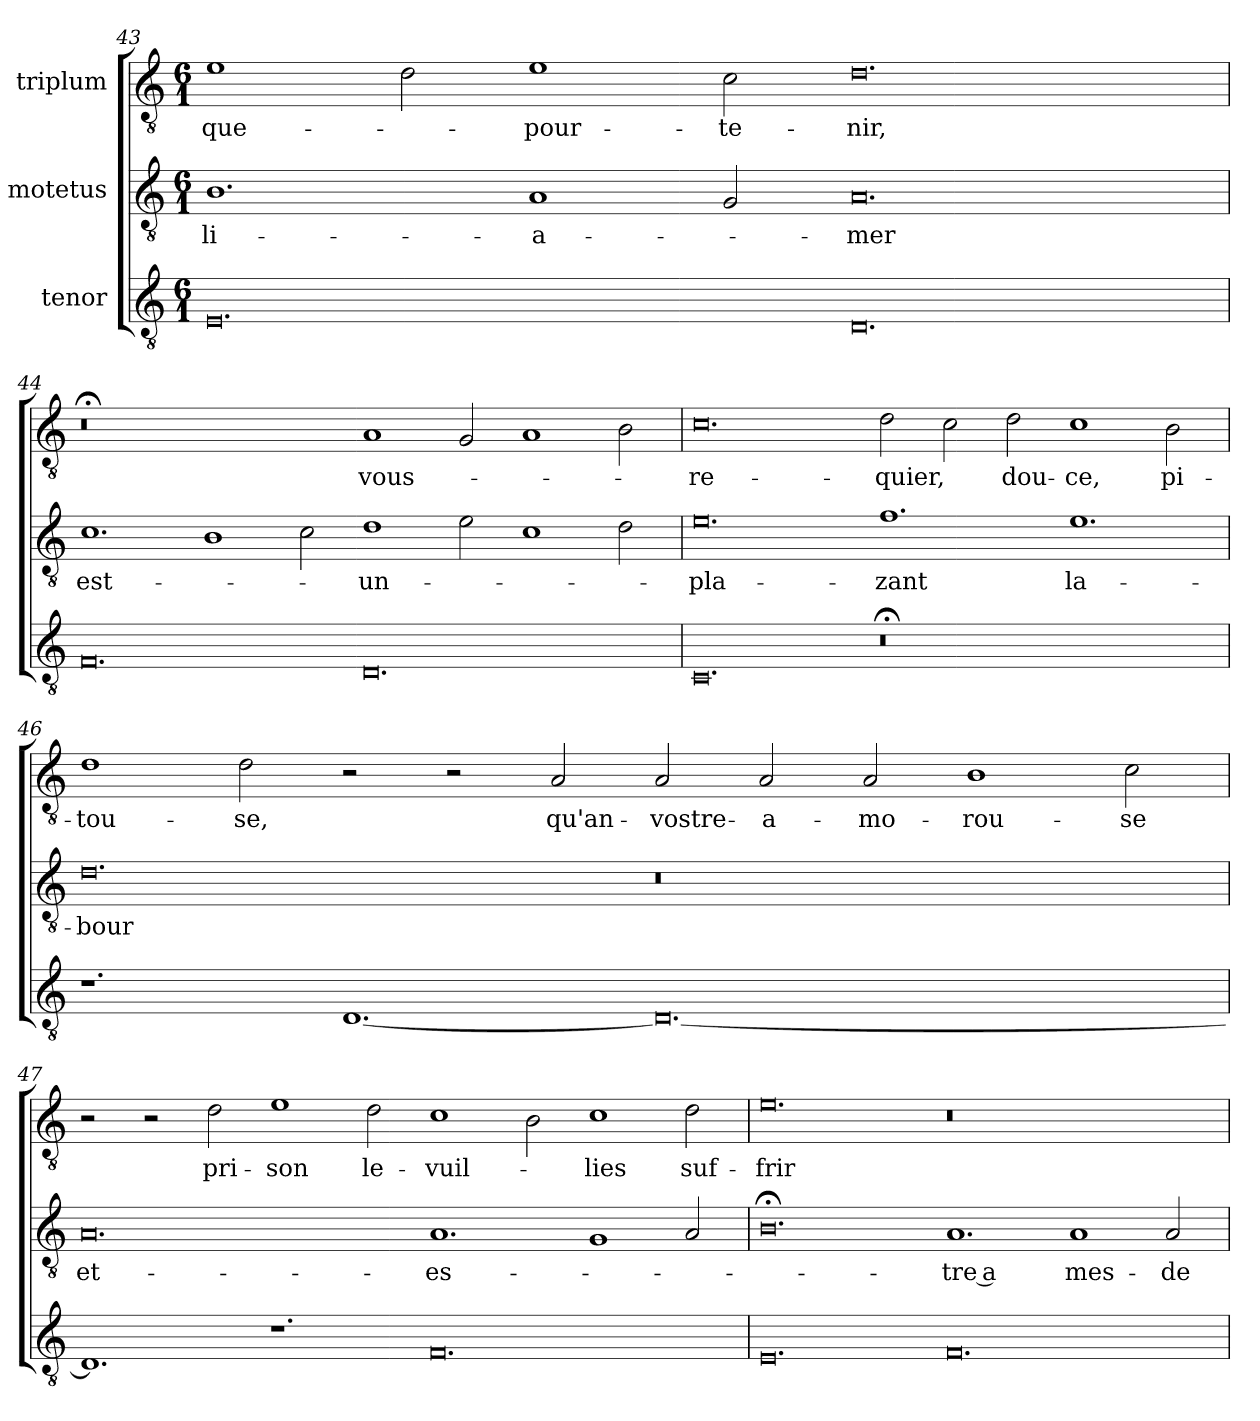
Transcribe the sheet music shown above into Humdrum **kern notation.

**kern	**kern	**text	**kern	**text
*part3	*part2	*part2	*part1	*part1
*staff3	*staff2	*staff2	*staff1	*staff1
*I"tenor	*I"motetus	*	*I"triplum	*
*clefGv2	*clefGv2	*	*clefGv2	*
*k[]	*k[]	*	*k[]	*
*C:	*C:	*	*C:	*
*M6/1	*M6/1	*	*M6/1	*
=43	=43	=43	=43	=43
0.E/	1.B\	li-	1e\	que-
.	.	.	2d\	.
.	1A/	a-	1e\	pour-
.	2G/	.	2c\	te-
0.D/	0.A/	-mer	0.d\	-nir,
=44	=44	=44	=44	=44
0.F/	1.c\	est-	0.r;<	.
.	1B\	.	.	.
.	2c\	.	.	.
0.D/	1d\	un-	1A/	vous-
.	2e\	.	2G/	.
.	1c\	.	1A/	.
.	2d\	.	2B\	.
!!LO:PB:g=z
=45	=45	=45	=45	=45
0.C/	0.e\	pla-	0.c\	re-
0.r;<	1.f\	-zant	2d\	-quier,
.	.	.	2c\	.
.	.	.	2d\	dou-
.	1.e\	la-	1c\	-ce,
.	.	.	2B\	pi-
=46	=46	=46	=46	=46
1.r	0.d\	-bour	1d\	-tou-
.	.	.	2d\	-se,
[1.D/	.	.	2r	.
.	.	.	2r	.
.	.	.	2A/	qu'an-
0.D/_	0.r	.	2A/	vostre-
.	.	.	2A/	a-
.	.	.	2A/	-mo-
.	.	.	1B\	-rou-
.	.	.	2c\	-se
!!LO:LB:g=z
=47	=47	=47	=47	=47
1.D/]	0.A/	et-	2r	.
.	.	.	2r	.
.	.	.	2d\	pri-
1.r	.	.	1e\	-son
.	.	.	2d\	le-
0.F/	1.A/	es-	1c\	vuil-
.	.	.	2B\	.
.	1G/	.	1c\	-lies
.	2A/	.	2d\	suf-
=48	=48	=48	=48	=48
0.E/	0.B;<\	.	0.e\	-frir
0.F/	1.A/	-tre a	0.r	.
.	1A/	mes-	.	.
.	2A/	de-	.	.
=	=	=	=	=
*-	*-	*-	*-	*-
